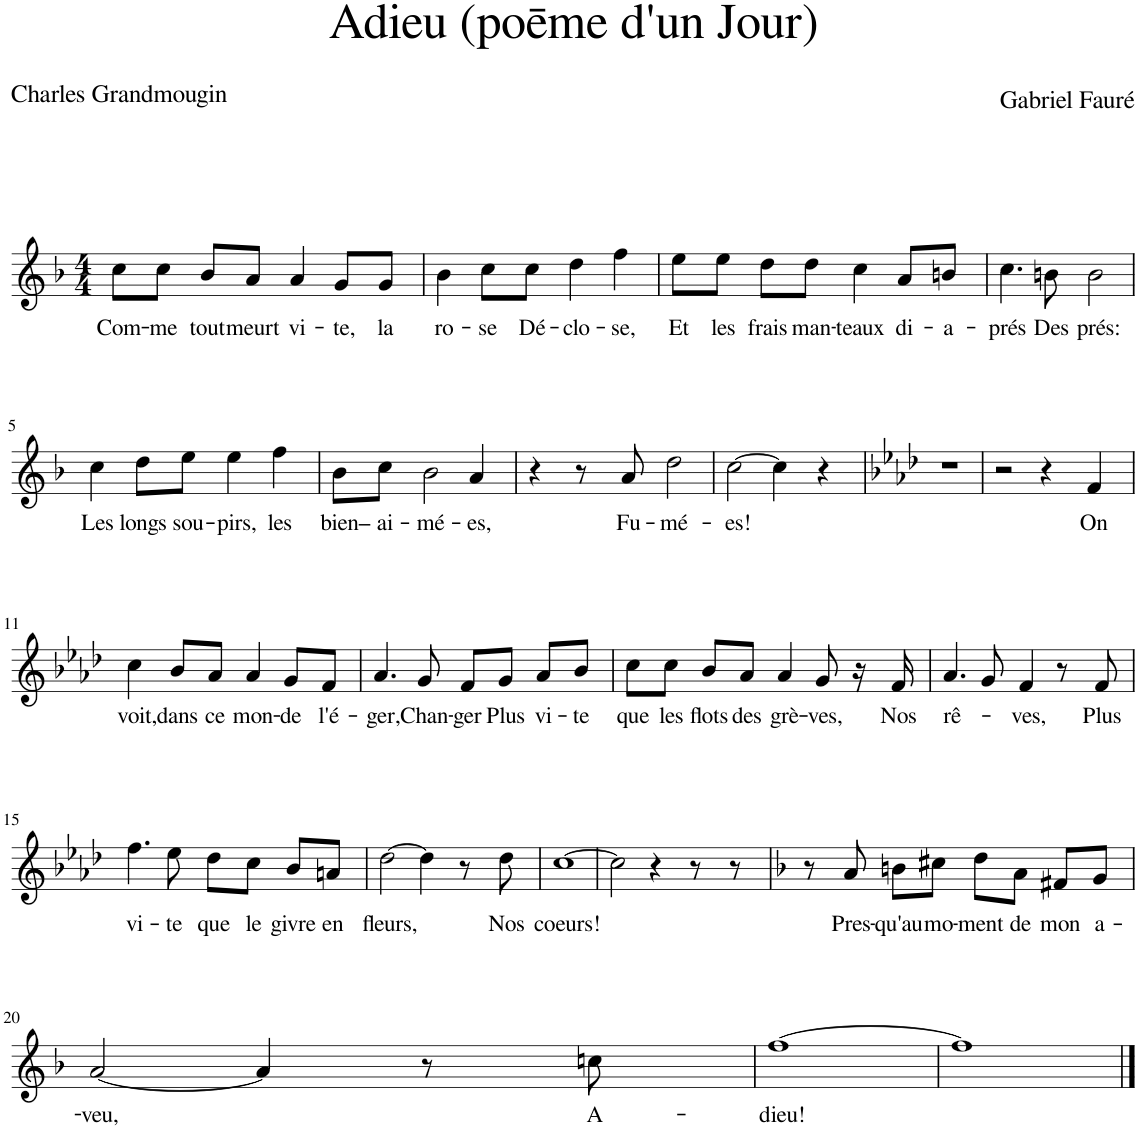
**kern	**text
*part1	*part1
*staff1	*staff1
*I"Piano	*
*I'Pno	*
*clefG2	*
*k[b-]	*
*M4/4	*
=1	=1
!	!LO:LY:b
8cc\L	Com-
!	!LO:LY:b
8cc\J	-me
!	!LO:LY:b
8b-/L	tout
!	!LO:LY:b
8a/J	meurt
!	!LO:LY:b
4a/	vi-
!	!LO:LY:b
8g/L	-te,
!	!LO:LY:b
8g/J	la
=2	=2
!	!LO:LY:b
4b-\	ro-
!	!LO:LY:b
8cc\L	-se
!	!LO:LY:b
8cc\J	Dé-
!	!LO:LY:b
4dd\	-clo-
!	!LO:LY:b
4ff\	-se,
=3	=3
!	!LO:LY:b
8ee\L	Et
!	!LO:LY:b
8ee\J	les
!	!LO:LY:b
8dd\L	frais
!	!LO:LY:b
8dd\J	man-
!	!LO:LY:b
4cc\	-teaux
!	!LO:LY:b
8a/L	di-
!	!LO:LY:b
8bn/J	-a-
=4	=4
!	!LO:LY:b
4.cc\	-prés
!	!LO:LY:b
8bn\	Des
!	!LO:LY:b
2b\	prés:
!!LO:LB:g=z
=5	=5
!	!LO:LY:b
4cc\	Les
!	!LO:LY:b
8dd\L	longs
!	!LO:LY:b
8ee\J	sou-
!	!LO:LY:b
4ee\	-pirs,
!	!LO:LY:b
4ff\	les
=6	=6
!	!LO:LY:b
8b-\L	bien–
!	!LO:LY:b
8cc\J	ai-
!	!LO:LY:b
2b-\	-mé-
!	!LO:LY:b
4a/	-es,
=7	=7
4r	.
8r	.
!	!LO:LY:b
8a/	Fu-
!	!LO:LY:b
2dd\	-mé-
=8	=8
!	!LO:LY:b
[2cc\	-es!
4cc\]	.
4r	.
=9	=9
*k[b-e-a-d-]	*
1r	.
=10	=10
2r	.
4r	.
!	!LO:LY:b
4f/	On
!!LO:LB:g=z
=11	=11
!	!LO:LY:b
4cc\	voit,
!	!LO:LY:b
8b-/L	dans
!	!LO:LY:b
8a-/J	ce
!	!LO:LY:b
4a-/	mon-
!	!LO:LY:b
8g/L	-de
!	!LO:LY:b
8f/J	l'é-
=12	=12
!	!LO:LY:b
4.a-/	-ger,
!	!LO:LY:b
8g/	Chan-
!	!LO:LY:b
8f/L	-ger
!	!LO:LY:b
8g/J	Plus
!	!LO:LY:b
8a-/L	vi-
!	!LO:LY:b
8b-/J	-te
=13	=13
!	!LO:LY:b
8cc\L	que
!	!LO:LY:b
8cc\J	les
!	!LO:LY:b
8b-/L	flots
!	!LO:LY:b
8a-/J	des
!	!LO:LY:b
4a-/	grè-
!	!LO:LY:b
8g/	-ves,
16r	.
!	!LO:LY:b
16f/	Nos
=14	=14
!	!LO:LY:b
4.a-/	rê-
8g/	.
!	!LO:LY:b
4f/	-ves,
8r	.
!	!LO:LY:b
8f/	Plus
!!LO:LB:g=z
=15	=15
!	!LO:LY:b
4.ff\	vi-
!	!LO:LY:b
8ee-\	-te
!	!LO:LY:b
8dd-\L	que
!	!LO:LY:b
8cc\J	le
!	!LO:LY:b
8b-/L	givre
!	!LO:LY:b
8an/J	en
=16	=16
!	!LO:LY:b
[2dd-\	fleurs,
4dd-\]	.
8r	.
!	!LO:LY:b
8dd-\	Nos
=17	=17
!	!LO:LY:b
[1cc	coeurs!
=18	=18
2cc\]	.
4r	.
8r	.
8r	.
=19	=19
*k[b-]	*
8r	.
!	!LO:LY:b
8a/	Pres-
!	!LO:LY:b
8bn\L	-qu'au
!	!LO:LY:b
8cc#X\J	mo-
!	!LO:LY:b
8dd\L	-ment
!	!LO:LY:b
8a\J	de
!	!LO:LY:b
8f#X/L	mon
!	!LO:LY:b
8g/J	a-
!!LO:LB:g=z
=20	=20
!	!LO:LY:b
[2a/	-veu,
4a/]	.
8r	.
!	!LO:LY:b
8ccn\	A-
=21	=21
!	!LO:LY:b
[1ff	-dieu!
=22	=22
1ff]	.
==	==
*-	*-
